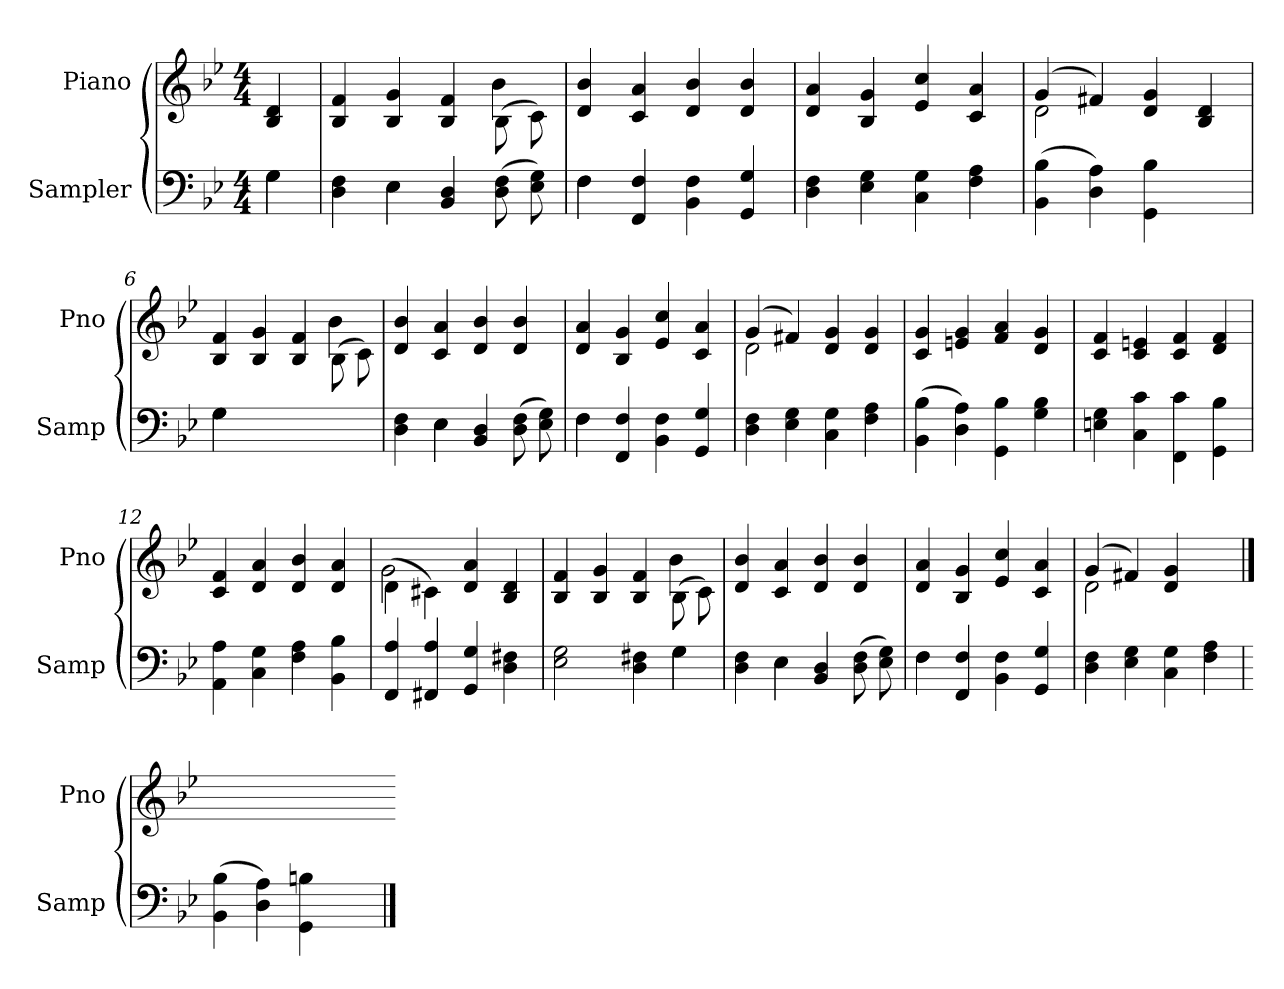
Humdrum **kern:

**kern	**kern
*part2	*part1
*staff2	*staff1
*I"Sampler	*I"Piano
*I'Samp	*I'Pno
*clefF4	*clefG2
*k[b-e-]	*k[b-e-]
*B-:	*B-:
*M4/4	*M4/4
=1	=1
*^	*
4G\	4G	4B- 4d
=2	=2	=2
*	*	*^
4D 4F	4ryy	4B- 4f	2.ryy
4E-\	4E-	4B- 4g	.
4BB- 4D	2ryy	4B- 4f	.
(8D\ 8F\	.	(8B-\	4b-
8E-\ 8G\)	.	8c\)	.
*	*	*v	*v
=3	=3	=3
4F\	4F	4d 4b-
4FF 4F	2.ryy	4c 4a
4BB- 4F	.	4d 4b-
4GG 4G	.	4d 4b-
*v	*v	*
=4	=4
4D 4F	4d 4a
4E- 4G	4B- 4g
4C 4G	4e- 4cc
4F 4A	4c 4a
=5	=5
*	*^
(4BB- 4B-	(4g/	2d
4D 4A)	4f#X/)	.
4GG 4B-	4d 4g	2ryy
4ryy	4B- 4d	.
=6	=6	=6
*^	*	*
4G\	4G	4B- 4f	2.ryy
2.ryy	2.ryy	4B- 4g	.
.	.	4B- 4f	.
.	.	(8B-\	4b-
.	.	8c\)	.
*	*	*v	*v
=7	=7	=7
4D 4F	4ryy	4d 4b-
4E-\	4E-	4c 4a
4BB- 4D	2ryy	4d 4b-
(8D\ 8F\	.	4d 4b-
8E-\ 8G\)	.	.
=8	=8	=8
4F\	4F	4d 4a
4FF 4F	2.ryy	4B- 4g
4BB- 4F	.	4e- 4cc
4GG 4G	.	4c 4a
*v	*v	*
=9	=9
*	*^
4D 4F	(4g/	2d
4E- 4G	4f#X/)	.
4C 4G	4d 4g	2ryy
4F 4A	4d 4g	.
*	*v	*v
=10	=10
(4BB- 4B-	4c 4g
4D 4A)	4en 4g
4GG 4B-	4f 4a
4G 4B-	4d 4g
=11	=11
4En 4G	4c 4f
4C 4c	4c 4en
4FF 4c	4c 4f
4GG 4B-	4d 4f
=12	=12
4AA 4A	4c 4f
4C 4G	4d 4a
4F 4A	4d 4b-
4BB- 4B-	4d 4a
=13	=13
*	*^
4FF 4A	(4d\	2g
4FF#X 4A	4c#X\)	.
4GG 4G	4d 4a	2ryy
4D 4F#X	4B- 4d	.
=14	=14	=14
*^	*	*
2E- 2G	2.ryy	4B- 4f	2.ryy
.	.	4B- 4g	.
4D 4F#X	.	4B- 4f	.
4G\	4G	(8B-\	4b-
.	.	8c\)	.
*	*	*v	*v
=15	=15	=15
4D 4F	4ryy	4d 4b-
4E-\	4E-	4c 4a
4BB- 4D	2ryy	4d 4b-
(8D\ 8F\	.	4d 4b-
8E-\ 8G\)	.	.
=16	=16	=16
4F\	4F	4d 4a
4FF 4F	2.ryy	4B- 4g
4BB- 4F	.	4e- 4cc
4GG 4G	.	4c 4a
*v	*v	*
=17	=17
*	*^
4D 4F	(4g/	2d
4E- 4G	4f#X/)	.
4C 4G	4d 4g	4ryy
4F 4A	4ryy	4ryy
*	*v	*v
=	==
(4BB- 4B-	1ryy
4D 4A)	.
4GG 4Bn	.
4ryy	.
==	=
*-	*-
